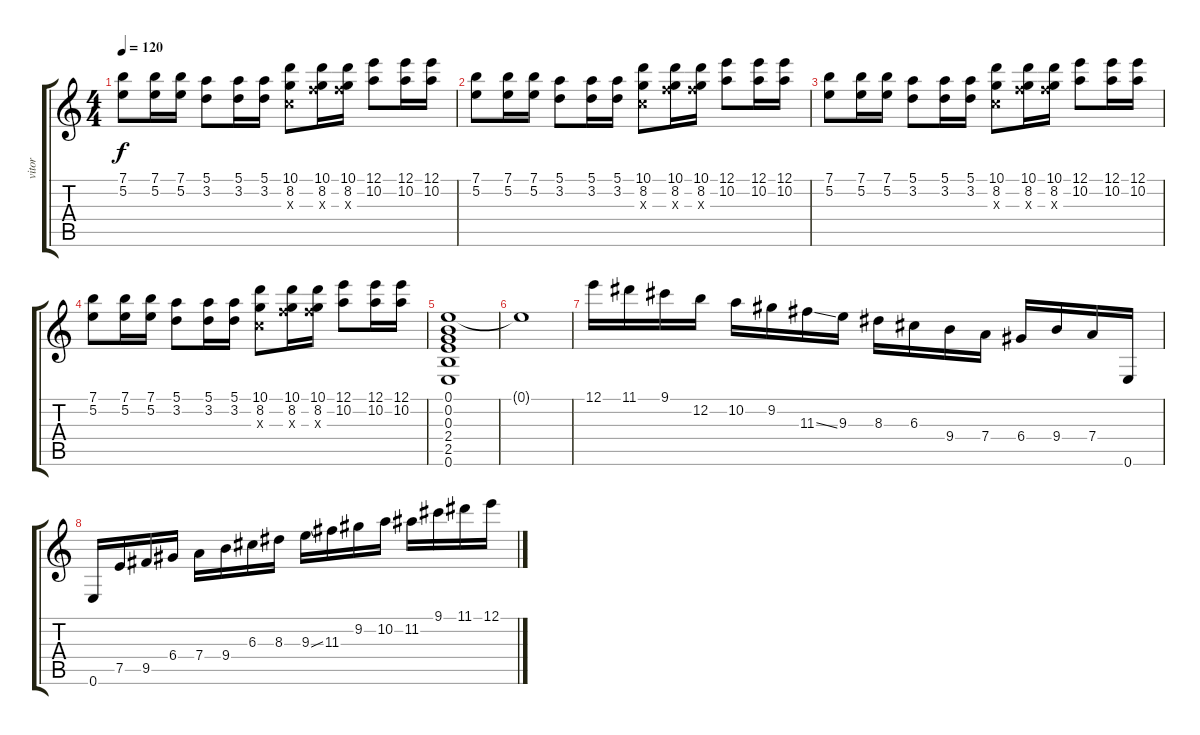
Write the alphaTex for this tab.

\track ("vitor" "vitor") {instrument overdrivenguitar}
\staff {score tabs}
\tuning (E4 B3 G3 D3 A2 E2) {hide}
\ts (4 4)
\tempo 120
\clef g2
\ks c
(7.1 5.2).8{dy f} (7.1 5.2).16 (7.1 5.2).16 (5.1 3.2).8 (5.1 3.2).16 (5.1 3.2).16 (10.1 8.2 5.3{x}).8 (10.1 8.2 10.3{x}).16 (10.1 8.2 10.3{x}).16 (12.1 10.2).8 (12.1 10.2).16 (12.1 10.2).16 |
(7.1 5.2).8 (7.1 5.2).16 (7.1 5.2).16 (5.1 3.2).8 (5.1 3.2).16 (5.1 3.2).16 (10.1 8.2 5.3{x}).8 (10.1 8.2 10.3{x}).16 (10.1 8.2 10.3{x}).16 (12.1 10.2).8 (12.1 10.2).16 (12.1 10.2).16 |
(7.1 5.2).8 (7.1 5.2).16 (7.1 5.2).16 (5.1 3.2).8 (5.1 3.2).16 (5.1 3.2).16 (10.1 8.2 5.3{x}).8 (10.1 8.2 10.3{x}).16 (10.1 8.2 10.3{x}).16 (12.1 10.2).8 (12.1 10.2).16 (12.1 10.2).16 |
(7.1 5.2).8 (7.1 5.2).16 (7.1 5.2).16 (5.1 3.2).8 (5.1 3.2).16 (5.1 3.2).16 (10.1 8.2 5.3{x}).8 (10.1 8.2 10.3{x}).16 (10.1 8.2 10.3{x}).16 (12.1 10.2).8 (12.1 10.2).16 (12.1 10.2).16 |
(0.1 0.2 0.3 2.4 2.5 0.6).1 |
0.1{t}.1 |
12.1.16 11.1.16 9.1.16 12.2.16 10.2.16 9.2.16 11.3{ss}.16 9.3.16 8.3.16 6.3.16 9.4.16 7.4.16 6.4.16 9.4.16 7.4.16 0.6.16 |
0.6.16 7.5.16 9.5.16 6.4.16 7.4.16 9.4.16 6.3.16 8.3.16 9.3{ss}.16 11.3.16 9.2.16 10.2.16 11.2.16 9.1.16 11.1.16 12.1.16
